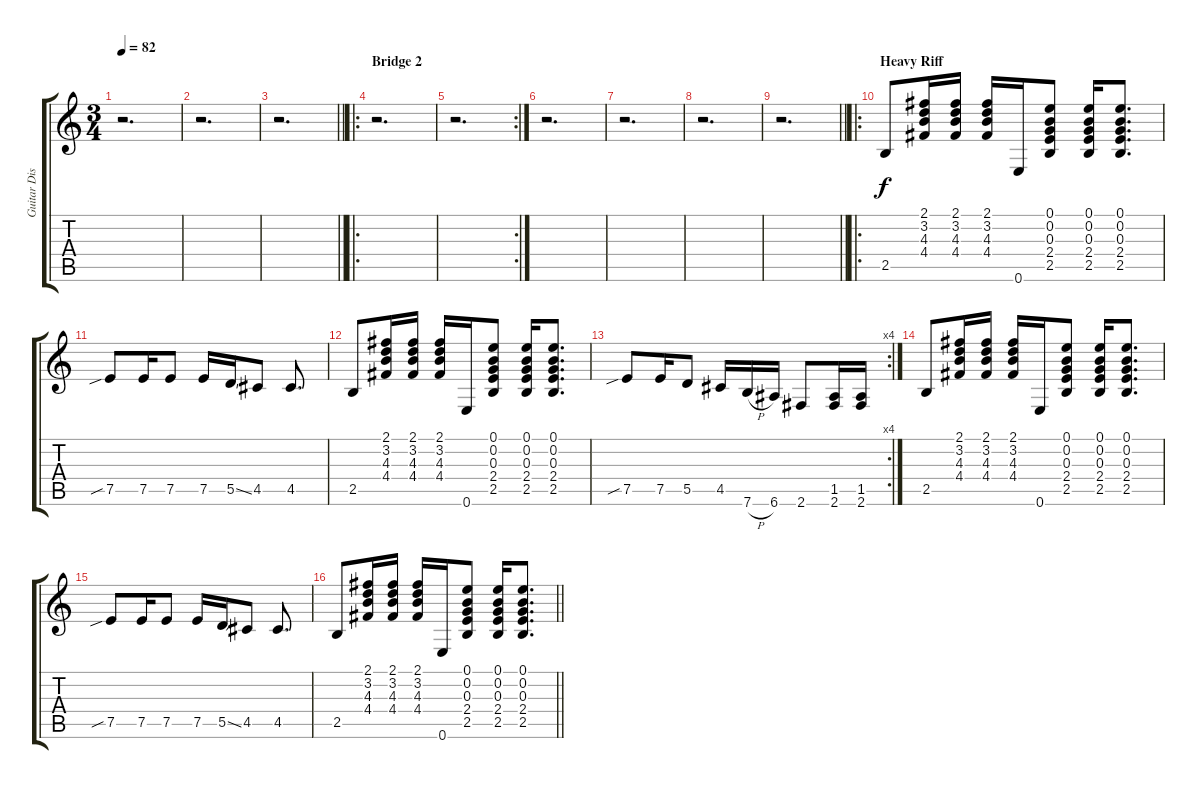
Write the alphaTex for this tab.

\track ("Guitar Disto 1" "Guitar Dis") {instrument distortionguitar}
\staff {score tabs}
\tuning (E4 B3 G3 D3 A2 E2) {hide}
\ts (3 4)
\tempo 82
\clef g2
\ks c
r.2{d dy f} |
r.2{d} |
\barLineRight lightlight
r.2{d} |
\ro
\section ("" "Bridge 2")
r.2{d} |
\rc 2
r.2{d} |
r.2{d} |
r.2{d} |
r.2{d} |
\barLineRight lightlight
r.2{d} |
\ro
\section ("" "Heavy Riff")
2.5.8{balance 16} (2.1 3.2 4.3 4.4).16 (2.1 3.2 4.3 4.4).16 (2.1 3.2 4.3 4.4).16 0.6.16 (0.1 0.2 0.3 2.4 2.5).8 (0.1 0.2 0.3 2.4 2.5).16 (0.1 0.2 0.3 2.4 2.5).8{d} |
7.5{sib}.8 7.5.16 7.5.8 7.5.16 5.5{ss}.16 4.5.8 4.5.8{d} |
2.5.8 (2.1 3.2 4.3 4.4).16 (2.1 3.2 4.3 4.4).16 (2.1 3.2 4.3 4.4).16 0.6.16 (0.1 0.2 0.3 2.4 2.5).8 (0.1 0.2 0.3 2.4 2.5).16 (0.1 0.2 0.3 2.4 2.5).8{d} |
\rc 4
7.5{sib}.8 7.5.16 5.5.8 4.5.16 7.6{h}.16 6.6.16 2.6.8 (1.5 2.6).16 (1.5 2.6).16 |
2.5.8 (2.1 3.2 4.3 4.4).16 (2.1 3.2 4.3 4.4).16 (2.1 3.2 4.3 4.4).16 0.6.16 (0.1 0.2 0.3 2.4 2.5).8 (0.1 0.2 0.3 2.4 2.5).16 (0.1 0.2 0.3 2.4 2.5).8{d} |
7.5{sib}.8 7.5.16 7.5.8 7.5.16 5.5{ss}.16 4.5.8 4.5.8{d} |
\barLineRight lightlight
2.5.8 (2.1 3.2 4.3 4.4).16 (2.1 3.2 4.3 4.4).16 (2.1 3.2 4.3 4.4).16 0.6.16 (0.1 0.2 0.3 2.4 2.5).8 (0.1 0.2 0.3 2.4 2.5).16 (0.1 0.2 0.3 2.4 2.5).8{d}
